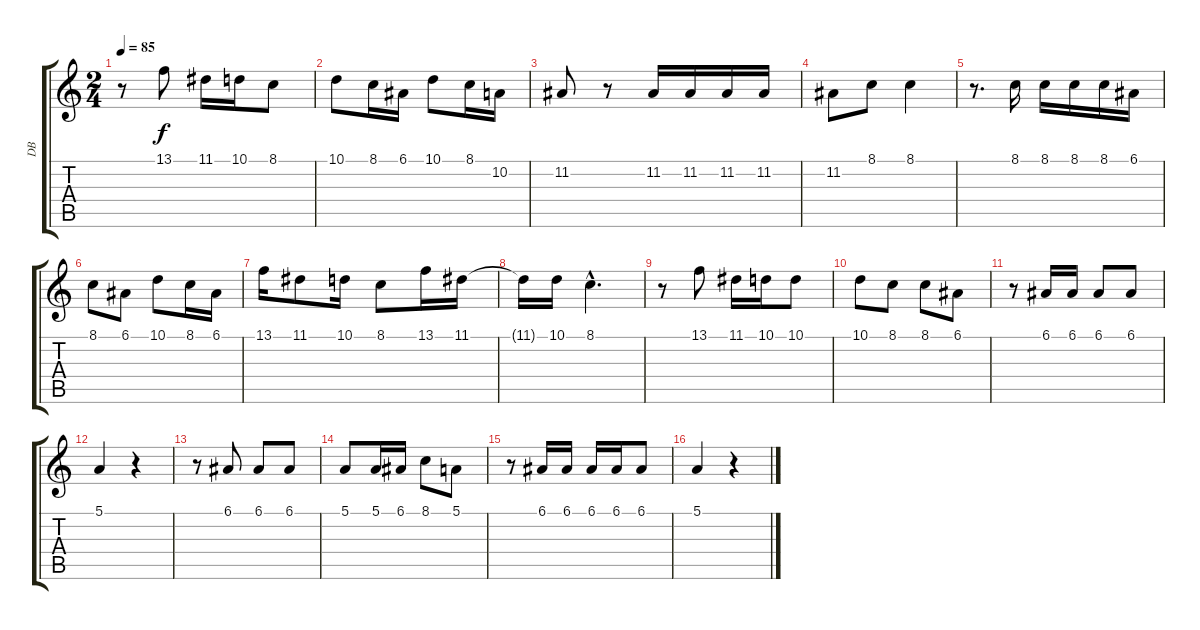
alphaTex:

\track ("DB" "DB") {instrument clarinet}
\staff {score tabs}
\tuning (E4 B3 G3 D3 A2 E2) {hide}
\ts (2 4)
\tempo 85
\clef g2
\ks c
r.8{dy f} 13.1.8 11.1.16 10.1.16 8.1.8 |
10.1.8 8.1.16 6.1.16 10.1.8 8.1.16 10.2.16 |
11.2.8 r.8 11.2.16 11.2.16 11.2.16 11.2.16 |
11.2.8 8.1.8 8.1.4 |
r.8{d} 8.1.16 8.1.16 8.1.16 8.1.16 6.1.16 |
8.1.8 6.1.8 10.1.8 8.1.16 6.1.16 |
13.1.16 11.1.8 10.1.16 8.1.8 13.1.16 11.1.16 |
11.1{t}.16 10.1.16 8.1{hac}.4{d} |
r.8 13.1.8 11.1.16 10.1.16 10.1.8 |
10.1.8 8.1.8 8.1.8 6.1.8 |
r.8 6.1.16 6.1.16 6.1.8 6.1.8 |
5.1.4 r.4 |
r.8 6.1.8 6.1.8 6.1.8 |
5.1.8 5.1.16 6.1.16 8.1.8 5.1.8 |
r.8 6.1.16 6.1.16 6.1.16 6.1.16 6.1.8 |
5.1.4 r.4
